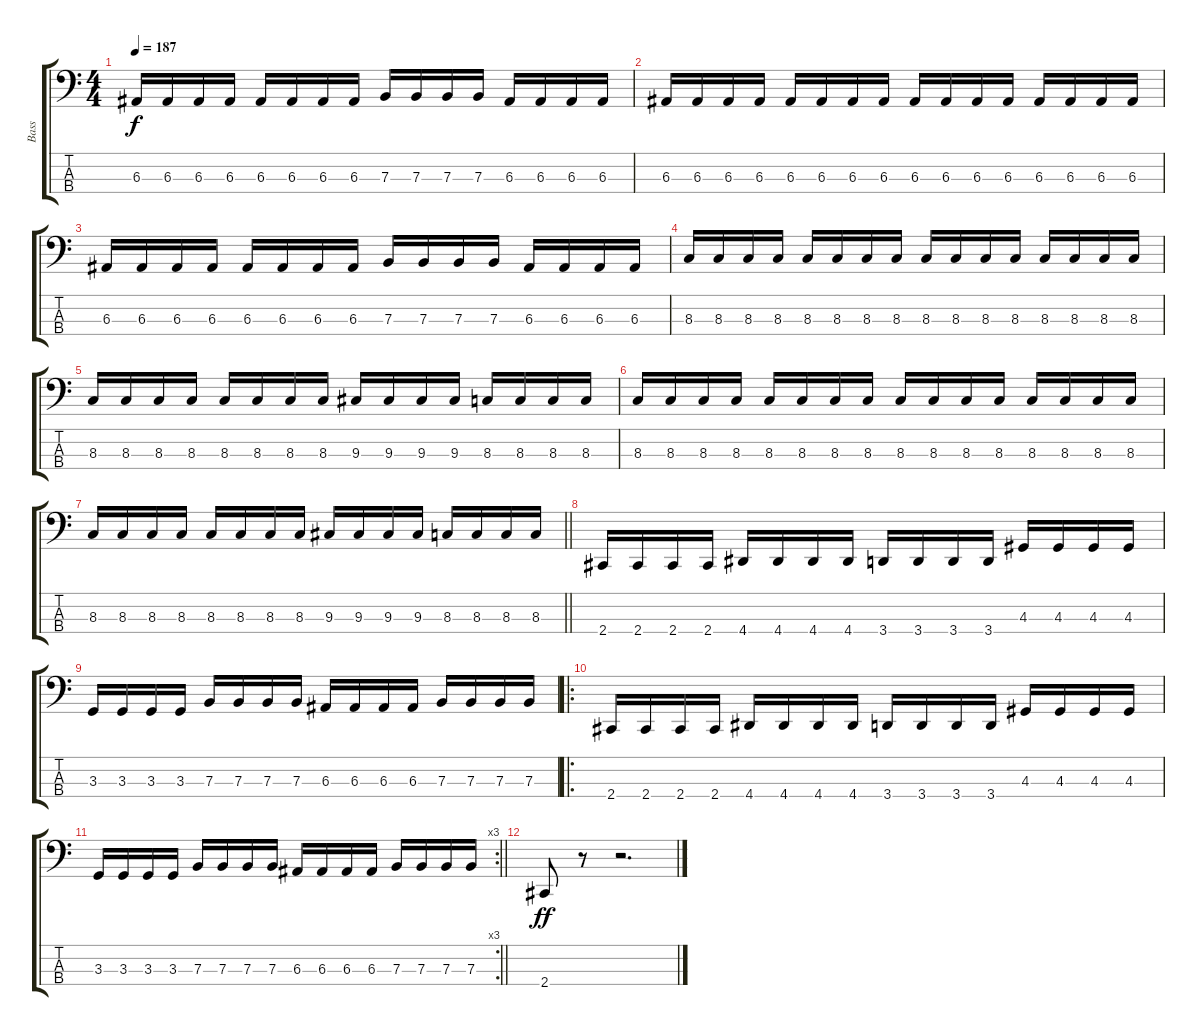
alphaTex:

\track ("Bass" "Bass") {instrument electricbasspick}
\staff {score tabs}
\tuning (D2 A1 E1 B0) {hide}
\ts (4 4)
\tempo 187
\clef f4
\ks c
6.3.16{dy f} 6.3.16 6.3.16 6.3.16 6.3.16 6.3.16 6.3.16 6.3.16 7.3.16 7.3.16 7.3.16 7.3.16 6.3.16 6.3.16 6.3.16 6.3.16 |
6.3.16 6.3.16 6.3.16 6.3.16 6.3.16 6.3.16 6.3.16 6.3.16 6.3.16 6.3.16 6.3.16 6.3.16 6.3.16 6.3.16 6.3.16 6.3.16 |
6.3.16 6.3.16 6.3.16 6.3.16 6.3.16 6.3.16 6.3.16 6.3.16 7.3.16 7.3.16 7.3.16 7.3.16 6.3.16 6.3.16 6.3.16 6.3.16 |
8.3.16 8.3.16 8.3.16 8.3.16 8.3.16 8.3.16 8.3.16 8.3.16 8.3.16 8.3.16 8.3.16 8.3.16 8.3.16 8.3.16 8.3.16 8.3.16 |
8.3.16 8.3.16 8.3.16 8.3.16 8.3.16 8.3.16 8.3.16 8.3.16 9.3.16 9.3.16 9.3.16 9.3.16 8.3.16 8.3.16 8.3.16 8.3.16 |
8.3.16 8.3.16 8.3.16 8.3.16 8.3.16 8.3.16 8.3.16 8.3.16 8.3.16 8.3.16 8.3.16 8.3.16 8.3.16 8.3.16 8.3.16 8.3.16 |
\barLineRight lightlight
8.3.16 8.3.16 8.3.16 8.3.16 8.3.16 8.3.16 8.3.16 8.3.16 9.3.16 9.3.16 9.3.16 9.3.16 8.3.16 8.3.16 8.3.16 8.3.16 |
2.4.16 2.4.16 2.4.16 2.4.16 4.4.16 4.4.16 4.4.16 4.4.16 3.4.16 3.4.16 3.4.16 3.4.16 4.3.16 4.3.16 4.3.16 4.3.16 |
3.3.16 3.3.16 3.3.16 3.3.16 7.3.16 7.3.16 7.3.16 7.3.16 6.3.16 6.3.16 6.3.16 6.3.16 7.3.16 7.3.16 7.3.16 7.3.16 |
\ro
2.4.16 2.4.16 2.4.16 2.4.16 4.4.16 4.4.16 4.4.16 4.4.16 3.4.16 3.4.16 3.4.16 3.4.16 4.3.16 4.3.16 4.3.16 4.3.16 |
\rc 3
\barLineRight lightlight
3.3.16 3.3.16 3.3.16 3.3.16 7.3.16 7.3.16 7.3.16 7.3.16 6.3.16 6.3.16 6.3.16 6.3.16 7.3.16 7.3.16 7.3.16 7.3.16 |
2.4.8{dy ff} r.8 r.2{d}
